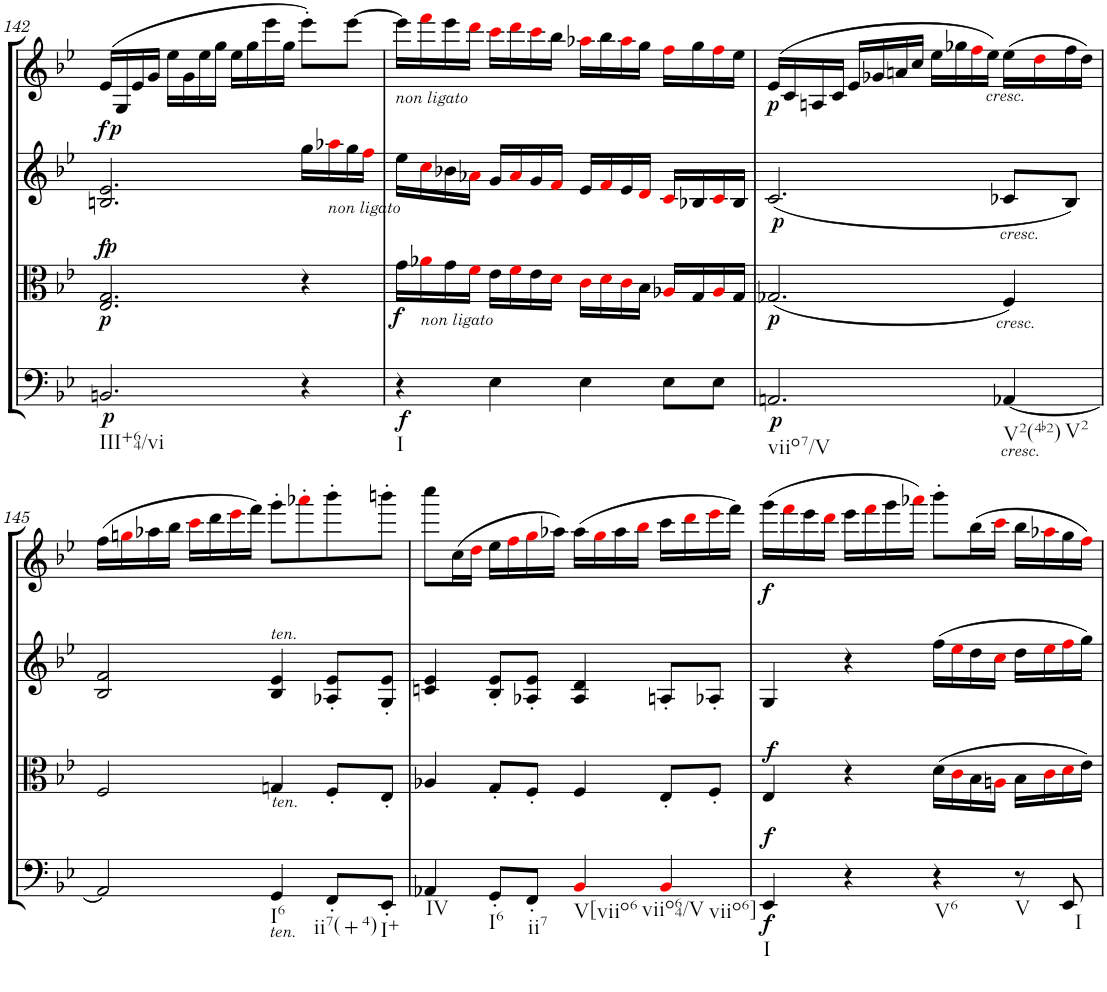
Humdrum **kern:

**kern	**dynam	**kern	**dynam	**kern	**dynam	**kern	**dynam
*part4	*part4	*part3	*part3	*part2	*part2	*part1	*part1
*staff4	*staff4	*staff3	*staff3	*staff2	*staff2	*staff1	*staff1
*I"Violoncello.	*	*I"Viola.	*	*I"Violino II.	*	*I"Violino I.	*
*I'Vc	*	*I'Vla	*	*I'Vln	*	*I'Vln	*
!!LO:PB:g=z
*clefF4	*	*clefC3	*	*clefG2	*	*clefG2	*
*k[b-e-]	*	*k[b-e-]	*	*k[b-e-]	*	*k[b-e-]	*
*B-:	*	*B-:	*	*B-:	*	*B-:	*
*M4/4	*	*M4/4	*	*M4/4	*	*M4/4	*
*met(c)	*	*met(c)	*	*met(c)	*	*met(c)	*
=142	=142	=142	=142	=142	=142	=142	=142
!LO:TX:b:t=III+64/vi	!	!	!	!	!	!	!
!	!LO:DY:b	!	!LO:DY:a	!	!	!	!
!	!	!	!LO:DY:n=1:a	!	!	!	!
!	!	!	!LO:DY:n=2:b	!	!LO:DY:a	!	!
!	!	!	!	!	!LO:DY:n=1:a	!	!
2.BBn/	p	2.E-/ 2.G/	p f p	2.Bn/ 2.e-/	p f	(16e-/LL	.
.	.	.	.	.	.	16G/	.
.	.	.	.	.	.	16e-/	.
.	.	.	.	.	.	16g/JJ	.
.	.	.	.	.	.	16ee-\LL	.
.	.	.	.	.	.	16g\	.
.	.	.	.	.	.	16ee-\	.
.	.	.	.	.	.	16gg\JJ	.
.	.	.	.	.	.	16ee-\LL	.
.	.	.	.	.	.	16gg\	.
.	.	.	.	.	.	16eee-\	.
.	.	.	.	.	.	16gg\JJ	.
4r	.	4r	.	16gg\LL	.	8eee-'\L)	.
!	!	!	!	!LO:TX:b:i:t=non ligato	!	!	!
.	.	.	.	16aa-Xi\	.	.	.
.	.	.	.	16gg\	.	[8eee-\J	.
.	.	.	.	16ffi\JJ	.	.	.
=143	=143	=143	=143	=143	=143	=143	=143
!	!	!	!	!	!	!LO:TX:b:i:t=non ligato	!
!LO:TX:b:t=I	!	!	!	!	!	!	!
!	!LO:DY:b	!	!LO:DY:b	!	!	!	!
4r	f	16g\LL	f	16ee-\LL	.	16eee-\LL]	.
!	!	!LO:TX:b:i:t=non ligato	!	!	!	!	!
.	.	16a-Xi\	.	16cci\	.	16fffi\	.
.	.	16g\	.	16b-X\	.	16eee-\	.
.	.	16fi\JJ	.	16a-Xi\JJ	.	16dddi\JJ	.
4E-\	.	16e-\LL	.	16g/LL	.	16ccci\LL	.
.	.	16fi\	.	16a-i/	.	16dddi\	.
.	.	16e-\	.	16g/	.	16ccci\	.
.	.	16di\JJ	.	16fi/JJ	.	16bb-\JJ	.
4E-\	.	16ci\LL	.	16e-/LL	.	16aa-Xi\LL	.
.	.	16di\	.	16fi/	.	16bb-\	.
.	.	16ci\	.	16e-/	.	16aa-i\	.
.	.	16B-\JJ	.	16di/JJ	.	16gg\JJ	.
8E-\L	.	16A-Xi/LL	.	16ci/LL	.	16ffi\LL	.
.	.	16G/	.	16B-X/	.	16gg\	.
8E-\J	.	16A-i/	.	16ci/	.	16ffi\	.
.	.	16G/JJ	.	16B-/JJ	.	16ee-\JJ	.
=144	=144	=144	=144	=144	=144	=144	=144
!LO:TX:b:t=viio7/V	!	!	!	!	!	!	!
!	!LO:DY:b	!	!LO:DY:b	!	!LO:DY:b	!	!LO:DY:b
2.AAn/	p	(2.G-X/	p	(2.c/	p	(16e-/LL	p
.	.	.	.	.	.	16c/	.
.	.	.	.	.	.	16An/	.
.	.	.	.	.	.	16c/JJ	.
.	.	.	.	.	.	16e-/LL	.
.	.	.	.	.	.	16g-X/	.
.	.	.	.	.	.	16an/	.
.	.	.	.	.	.	16cc/JJ	.
.	.	.	.	.	.	16ee-\LL	.
.	.	.	.	.	.	16gg-X\	.
.	.	.	.	.	.	16ffi\	.
!	!	!	!	!	!	!LO:TX:b:i:t=cresc.	!
.	.	.	.	.	.	16ee-\JJ)	.
!	!	!	!	!LO:TX:b:i:t=cresc.	!	!	!
!	!	!LO:TX:b:i:t=cresc.	!	!	!	!	!
!LO:TX:b:i:t=cresc.	!	!	!	!	!	!	!
!LO:TX:b:t=V2(4b2)	!	!	!	!	!	!	!
!LO:TX:b:t=V2	!	!	!	!	!	!	!
[4AA-X/	.	4F/)	.	8c-X/L	.	(16ee-\LL	.
.	.	.	.	.	.	16ddi\	.
.	.	.	.	8B-/J)	.	16ff\	.
.	.	.	.	.	.	16dd\JJ)	.
!!LO:LB:g=z
=145	=145	=145	=145	=145	=145	=145	=145
2AA-/]	.	2F/	.	2B-/ 2f/	.	(16ff\LL	.
.	.	.	.	.	.	16ggni\	.
.	.	.	.	.	.	16aa-X\	.
.	.	.	.	.	.	16bb-\JJ	.
.	.	.	.	.	.	16ccci\LL	.
.	.	.	.	.	.	16ddd\	.
.	.	.	.	.	.	16eee-i\	.
.	.	.	.	.	.	16fff\JJ)	.
!	!	!	!	!LO:TX:a:i:t=ten.	!	!	!
!	!	!LO:TX:b:i:t=ten.	!	!	!	!	!
!LO:TX:b:i:t=ten.	!	!	!	!	!	!	!
!LO:TX:b:t=I6	!	!	!	!	!	!	!
4GG/	.	4Gn/	.	4B-/ 4e-/	.	8ggg'\L	.
.	.	.	.	.	.	8aaa-X'i\	.
!LO:TX:b:t=ii7(+4)	!	!	!	!	!	!	!
8FF'/L	.	8F'/L	.	8A-X/' 8e-/'L	.	8bbb-'\	.
!LO:TX:b:t=I+	!	!	!	!	!	!	!
8EE-'/J	.	8E-'/J	.	8G/' 8e-/'J	.	8bbbn'\J	.
=146	=146	=146	=146	=146	=146	=146	=146
!LO:TX:b:t=IV	!	!	!	!	!	!	!
4AA-X/	.	4A-X/	.	4cn/ 4e-/	.	8cccc\L	.
.	.	.	.	.	.	(16cc\L	.
.	.	.	.	.	.	16ddi\JJ	.
!LO:TX:b:t=I6	!	!	!	!	!	!	!
8GG'/L	.	8G'/L	.	8B-/' 8e-/'L	.	16ee-\LL	.
.	.	.	.	.	.	16ffi\	.
!LO:TX:b:t=ii7	!	!	!	!	!	!	!
8FF'/J	.	8F'/J	.	8A-X/' 8e-/'J	.	16ggi\	.
.	.	.	.	.	.	16aa-X\JJ)	.
!LO:TX:b:t=V[viio6	!	!	!	!	!	!	!
4BB-i/	.	4F/	.	4A-/ 4d/	.	(16aa-\LL	.
.	.	.	.	.	.	16ggi\	.
.	.	.	.	.	.	16aa-\	.
.	.	.	.	.	.	16bb-i\JJ	.
!LO:TX:b:t=viio64/V	!	!	!	!	!	!	!
!LO:TX:b:t=viio6]	!	!	!	!	!	!	!
4BB-i/	.	8E-'/L	.	8An'/L	.	16ccc\LL	.
.	.	.	.	.	.	16dddi\	.
.	.	8F'/J	.	8A-X'/J	.	16eee-i\	.
.	.	.	.	.	.	16fff\JJ)	.
=147	=147	=147	=147	=147	=147	=147	=147
!LO:TX:b:t=I	!	!	!	!	!	!	!
!	!LO:DY:b	!	!	!	!	!	!
!	!LO:DY:n=1:a	!	!LO:DY:a	!	!	!	!LO:DY:b
4EE-/	f f	4E-/	f	4G/	.	(16ggg\LL	f
.	.	.	.	.	.	16fffi\	.
.	.	.	.	.	.	16eee-\	.
.	.	.	.	.	.	16dddi\JJ	.
4r	.	4r	.	4r	.	16eee-\LL	.
.	.	.	.	.	.	16fffi\	.
.	.	.	.	.	.	16ggg\	.
.	.	.	.	.	.	16aaa-Xi\JJ)	.
!LO:TX:b:t=V6	!	!	!	!	!	!	!
4r	.	(16d\LL	.	(16ff\LL	.	8bbb-'\L	.
.	.	16ci\	.	16ee-i\	.	.	.
.	.	16B-\	.	16dd\	.	(16bb-\L	.
.	.	16Ani\JJ	.	16cci\JJ	.	16ccci\JJ	.
!LO:TX:b:t=V	!	!	!	!	!	!	!
8r	.	16B-\LL	.	16dd\LL	.	16bb-\LL	.
.	.	16ci\	.	16ee-i\	.	16aa-Xi\	.
!LO:TX:b:t=I	!	!	!	!	!	!	!
8EE-/	.	16di\	.	16ffi\	.	16gg\	.
.	.	16e-\JJ)	.	16gg\JJ)	.	16ffi\JJ)	.
=	=	=	=	=	=	=	=
*-	*-	*-	*-	*-	*-	*-	*-
